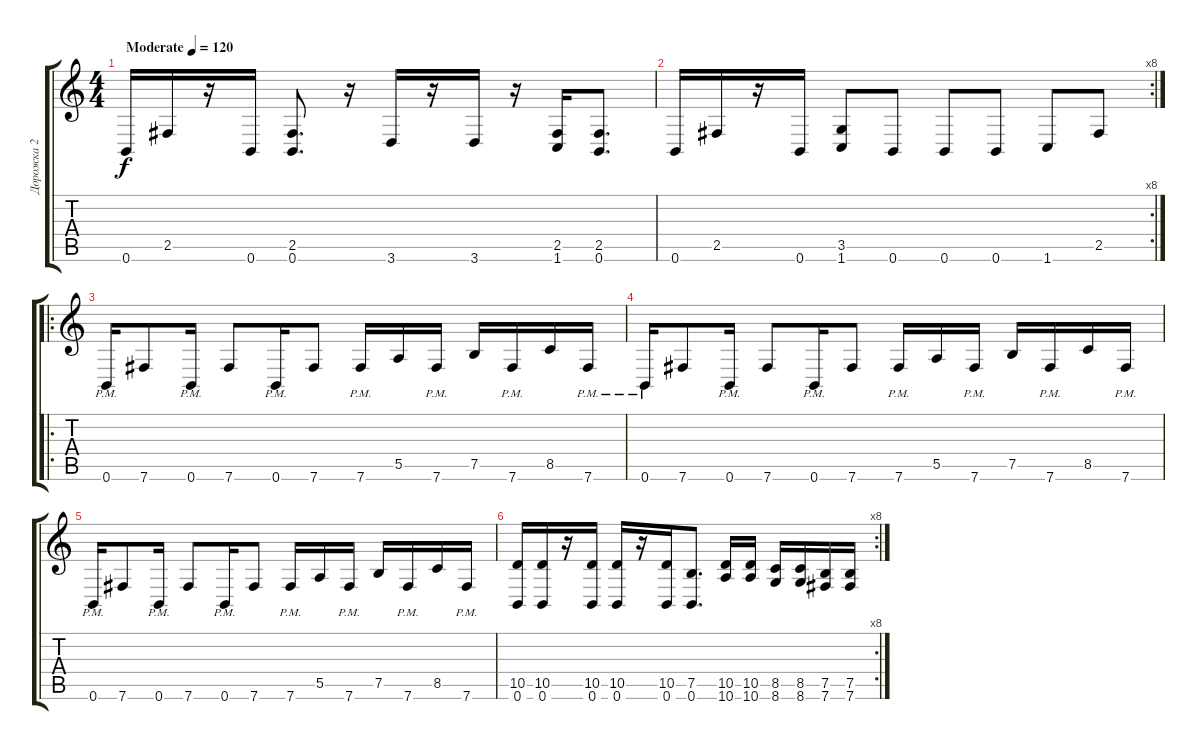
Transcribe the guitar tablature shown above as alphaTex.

\track ("Дорожка 2" "Дорожка 2") {instrument overdrivenguitar}
\staff {score tabs}
\tuning (B3 Gb3 D3 A2 E2 B1) {hide}
\ts (4 4)
\tempo (120 "Moderate")
\clef g2
\ks c
0.6.16{dy f instrument overdrivenguitar} 2.5.16 r.16 0.6.16 (2.5 0.6).8{d} r.16 3.6.16 r.16 3.6.16 r.16 (2.5 1.6).16 (2.5 0.6).8{d} |
\rc 8
0.6.16 2.5.16 r.16 0.6.16 (3.5 1.6).8 0.6.8 0.6.8 0.6.8 1.6.8 2.5.8 |
\ro
0.6{pm}.16 7.6.8 0.6{pm}.16 7.6.8 0.6{pm}.16 7.6.8 7.6{pm}.16 5.5.16 7.6{pm}.16 7.5.16 7.6{pm}.16 8.5.16 7.6{pm}.16 |
0.6{pm}.16 7.6.8 0.6{pm}.16 7.6.8 0.6{pm}.16 7.6.8 7.6{pm}.16 5.5.16 7.6{pm}.16 7.5.16 7.6{pm}.16 8.5.16 7.6{pm}.16 |
0.6{pm}.16 7.6.8 0.6{pm}.16 7.6.8 0.6{pm}.16 7.6.8 7.6{pm}.16 5.5.16 7.6{pm}.16 7.5.16 7.6{pm}.16 8.5.16 7.6{pm}.16 |
\rc 8
(10.5 0.6).16 (10.5 0.6).16 r.16 (10.5 0.6).16 (10.5 0.6).16 r.16 (10.5 0.6).16 (7.5 0.6).8{d} (10.5 10.6).16 (10.5 10.6).16 (8.5 8.6).16 (8.5 8.6).16 (7.5 7.6).16 (7.5 7.6).16
